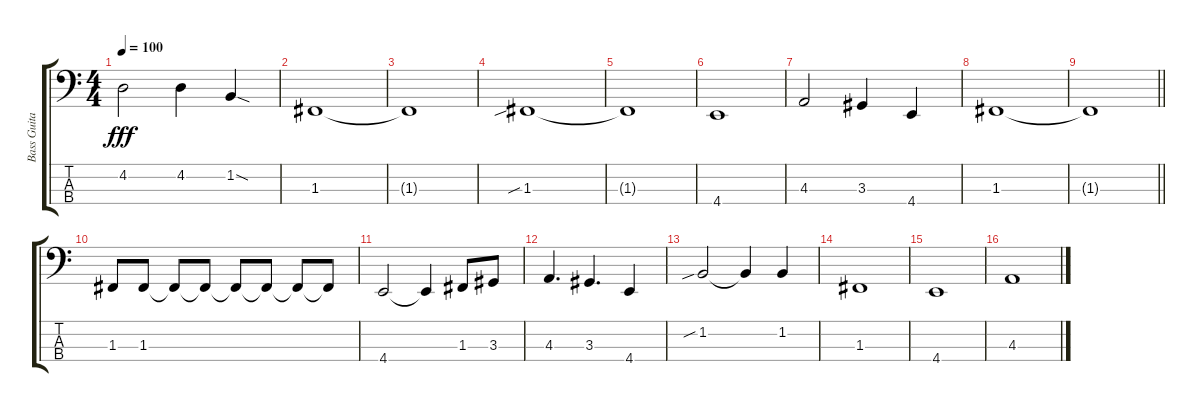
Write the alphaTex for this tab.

\track ("Bass Guitar" "Bass Guita") {instrument electricbassfinger}
\staff {score tabs}
\tuning (Eb2 Bb1 F1 C1) {hide}
\ts (4 4)
\tempo 100
\clef f4
\ks c
4.2.2{dy fff} 4.2.4 1.2{sod}.4 |
1.3.1 |
1.3{t}.1 |
1.3{sib}.1 |
1.3{t}.1 |
4.4.1 |
4.3.2 3.3.4 4.4.4 |
1.3.1 |
\barLineRight lightlight
1.3{t}.1 |
1.3.8 1.3.8 1.3{t}.8 1.3{t}.8 1.3{t}.8 1.3{t}.8 1.3{t}.8 1.3{t}.8 |
4.4.2 4.4{t}.4 1.3.8 3.3.8 |
4.3.4{d} 3.3.4{d} 4.4.4 |
1.2{sib}.2 1.2{t}.4 1.2.4 |
1.3.1 |
4.4.1 |
4.3.1
